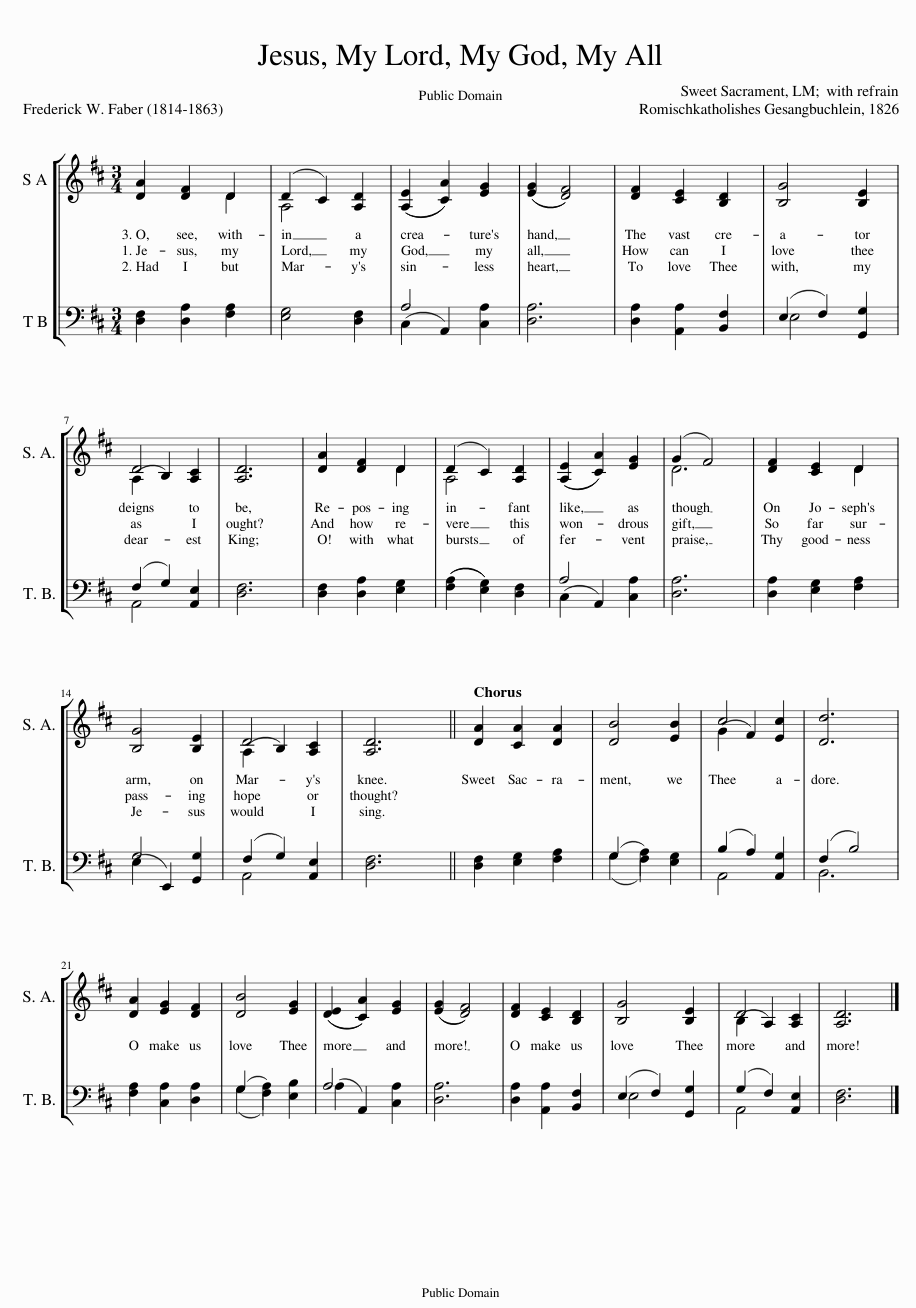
X:1
%%score [ ( 1 2 ) ( 3 4 ) ]
L:1/8
M:3/4
I:linebreak $
K:D
V:1 treble
V:2 treble
V:3 bass
V:4 bass
V:1
 [DA]2 [DF]2 D2 | (D2 C2) [A,D]2 | (([A,E]2 [CA]2)) [EG]2 | (([EG]2 [DF]4)) | [DF]2 [CE]2 [B,D]2 | %5
 [B,G]4 [B,E]2 |$ D4 [A,C]2 | [A,D]6 | [DA]2 [DF]2 D2 | (D2 C2) [A,D]2 | %10
 (([A,E]2 [CA]2)) [EG]2 | (G2 F4) | [DF]2 [CE]2 D2 |$ [B,G]4 [B,E]2 | D4 [A,C]2 | %15
 [A,D]6 || [DA]2 [CA]2 [DA]2 | [DB]4 [EB]2 | c4 [Ec]2 | [Dd]6 |$ %20
 [DA]2 [EG]2 [DF]2 | [DB]4 [EG]2 | (([DE]2 [CA]2)) [EG]2 | (([EG]2 [DF]4)) | [DF]2 [CE]2 [B,D]2 | %25
 [B,G]4 [B,E]2 | D4 [A,C]2 | [A,D]6 |] %28
V:2
 x4 D2 | A,4 x2 | x6 | x6 | x6 | %5
 x6 |$ (A,2 B,2) x2 | x6 | x4 D2 | A,4 x2 | %10
 x6 | D6 | x4 D2 |$ x6 | (A,2 B,2) x2 | %15
 x6 || x6 | x6 | (G2 F2) x2 | x6 |$ %20
 x6 | x6 | x6 | x6 | x6 | %25
 x6 | (B,2 A,2) x2 | x6 |] %28
V:3
 [D,F,]2 [D,A,]2 [F,A,]2 | [E,G,]4 [D,F,]2 | A,4 [C,A,]2 | [D,A,]6 | [D,A,]2 [A,,A,]2 [B,,F,]2 | %5
 (E,2 F,2) [G,,G,]2 |$ (F,2 G,2) [A,,E,]2 | [D,F,]6 | [D,F,]2 [D,A,]2 [E,G,]2 | (([F,A,]2 [E,G,]2)) [D,F,]2 | %10
 A,4 [C,A,]2 | [D,A,]6 | [D,A,]2 [E,G,]2 [F,A,]2 |$ G,4 [G,,G,]2 | (F,2 G,2) [A,,E,]2 | %15
 [D,F,]6 || [D,F,]2 [E,G,]2 [F,A,]2 | (G,2 A,2) [E,G,]2 | (B,2 A,2) [A,,G,]2 | (F,2 B,4) |$ %20
 [F,A,]2 [C,A,]2 [D,A,]2 | (G,2 A,2) [E,B,]2 | A,4 [C,A,]2 | [D,A,]6 | [D,A,]2 [A,,A,]2 [B,,F,]2 | %25
 (E,2 F,2) [G,,G,]2 | (G,2 F,2) [A,,E,]2 | [D,F,]6 |] %28
V:4
 x6 | x6 | (C,2 A,,2) x2 | x6 | x6 | %5
 E,4 x2 |$ A,,4 x2 | x6 | x6 | x6 | %10
 (C,2 A,,2) x2 | x6 | x6 |$ (E,2 E,,2) x2 | A,,4 x2 | %15
 x6 || x6 | (G,2 F,2) x2 | A,,4 x2 | B,,6 |$ %20
 x6 | (G,2 F,2) x2 | (A,2 A,,2) x2 | x6 | x6 | %25
 E,4 x2 | A,,4 x2 | x6 |] %28
